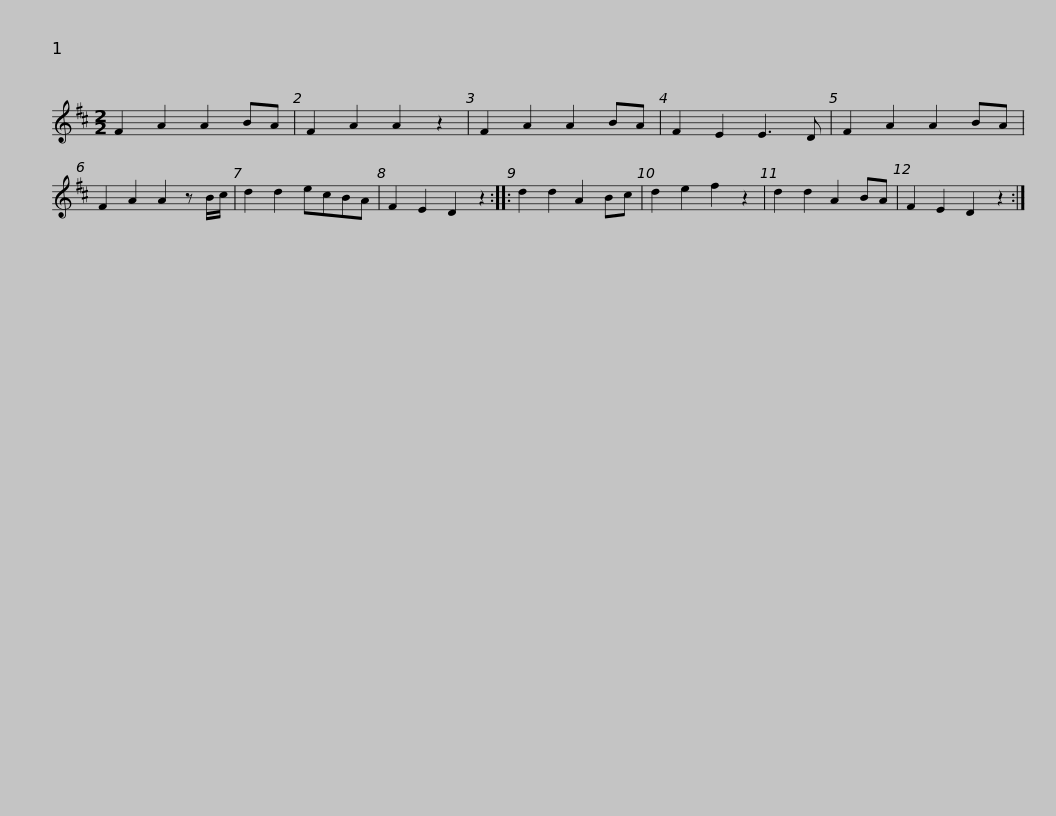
X:1
L:1/8
M:2/2
I:linebreak $
K:D
V:1 treble
V:1
 F2 A2 A2 BA | F2 A2 A2 z2 | F2 A2 A2 BA | F2 E2 E3 D | F2 A2 A2 BA | %5
 F2 A2 A2 z B/c/ | d2 d2 ecBA | F2 E2 D2 z2 ::$ d2 d2 A2 Bc | d2 e2 f2 z2 | %10
 d2 d2 A2 BA | F2 E2 D2 z2 :| %12
